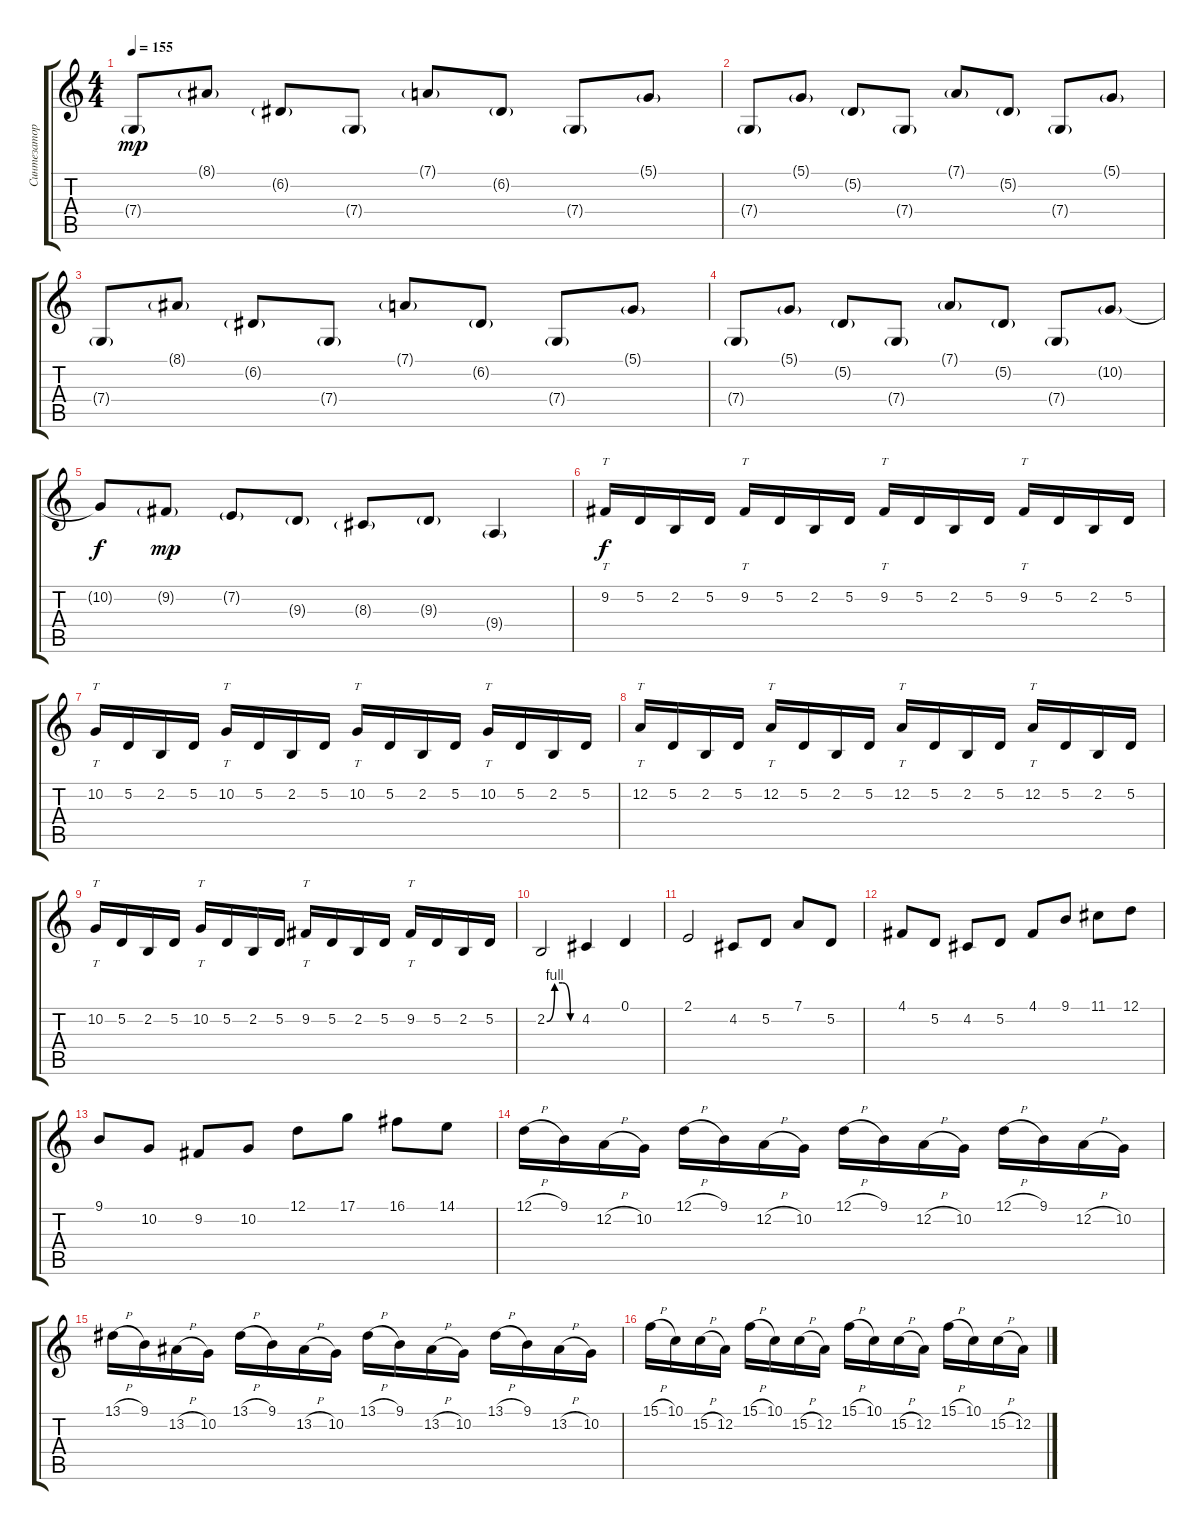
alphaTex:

\track ("Синтезатор" "Синтезатор") {instrument stringensemble1}
\staff {score tabs}
\tuning (D4 A3 F3 C3 G2 D2) {hide}
\ts (4 4)
\tempo 155
\clef g2
\ks c
7.4{g}.8{dy mp} 8.1{g}.8 6.2{g}.8 7.4{g}.8 7.1{g}.8 6.2{g}.8 7.4{g}.8 5.1{g}.8 |
7.4{g}.8 5.1{g}.8 5.2{g}.8 7.4{g}.8 7.1{g}.8 5.2{g}.8 7.4{g}.8 5.1{g}.8 |
7.4{g}.8 8.1{g}.8 6.2{g}.8 7.4{g}.8 7.1{g}.8 6.2{g}.8 7.4{g}.8 5.1{g}.8 |
7.4{g}.8 5.1{g}.8 5.2{g}.8 7.4{g}.8 7.1{g}.8 5.2{g}.8 7.4{g}.8 10.2{g}.8 |
10.2{t}.8{dy f} 9.2{g}.8{dy mp} 7.2{g}.8 9.3{g}.8 8.3{g}.8 9.3{g}.8 9.4{g}.4 |
9.2.16{tt dy f volume 16 instrument distortionguitar} 5.2.16 2.2.16 5.2.16 9.2.16{tt} 5.2.16 2.2.16 5.2.16 9.2.16{tt} 5.2.16 2.2.16 5.2.16 9.2.16{tt} 5.2.16 2.2.16 5.2.16 |
10.2.16{tt} 5.2.16 2.2.16 5.2.16 10.2.16{tt} 5.2.16 2.2.16 5.2.16 10.2.16{tt} 5.2.16 2.2.16 5.2.16 10.2.16{tt} 5.2.16 2.2.16 5.2.16 |
12.2.16{tt} 5.2.16 2.2.16 5.2.16 12.2.16{tt} 5.2.16 2.2.16 5.2.16 12.2.16{tt} 5.2.16 2.2.16 5.2.16 12.2.16{tt} 5.2.16 2.2.16 5.2.16 |
10.2.16{tt} 5.2.16 2.2.16 5.2.16 10.2.16{tt} 5.2.16 2.2.16 5.2.16 9.2.16{tt} 5.2.16 2.2.16 5.2.16 9.2.16{tt} 5.2.16 2.2.16 5.2.16 |
2.2{be (custom 0 0 15 4 30 4 45 0 60 0)}.2 4.2.4 0.1.4 |
2.1.2 4.2.8 5.2.8 7.1.8 5.2.8 |
4.1.8 5.2.8 4.2.8 5.2.8 4.1.8 9.1.8 11.1.8 12.1.8 |
9.1.8 10.2.8 9.2.8 10.2.8 12.1.8 17.1.8 16.1.8 14.1.8 |
12.1{h}.16 9.1.16 12.2{h}.16 10.2.16 12.1{h}.16 9.1.16 12.2{h}.16 10.2.16 12.1{h}.16 9.1.16 12.2{h}.16 10.2.16 12.1{h}.16 9.1.16 12.2{h}.16 10.2.16 |
13.1{h}.16 9.1.16 13.2{h}.16 10.2.16 13.1{h}.16 9.1.16 13.2{h}.16 10.2.16 13.1{h}.16 9.1.16 13.2{h}.16 10.2.16 13.1{h}.16 9.1.16 13.2{h}.16 10.2.16 |
15.1{h}.16 10.1.16 15.2{h}.16 12.2.16 15.1{h}.16 10.1.16 15.2{h}.16 12.2.16 15.1{h}.16 10.1.16 15.2{h}.16 12.2.16 15.1{h}.16 10.1.16 15.2{h}.16 12.2.16
